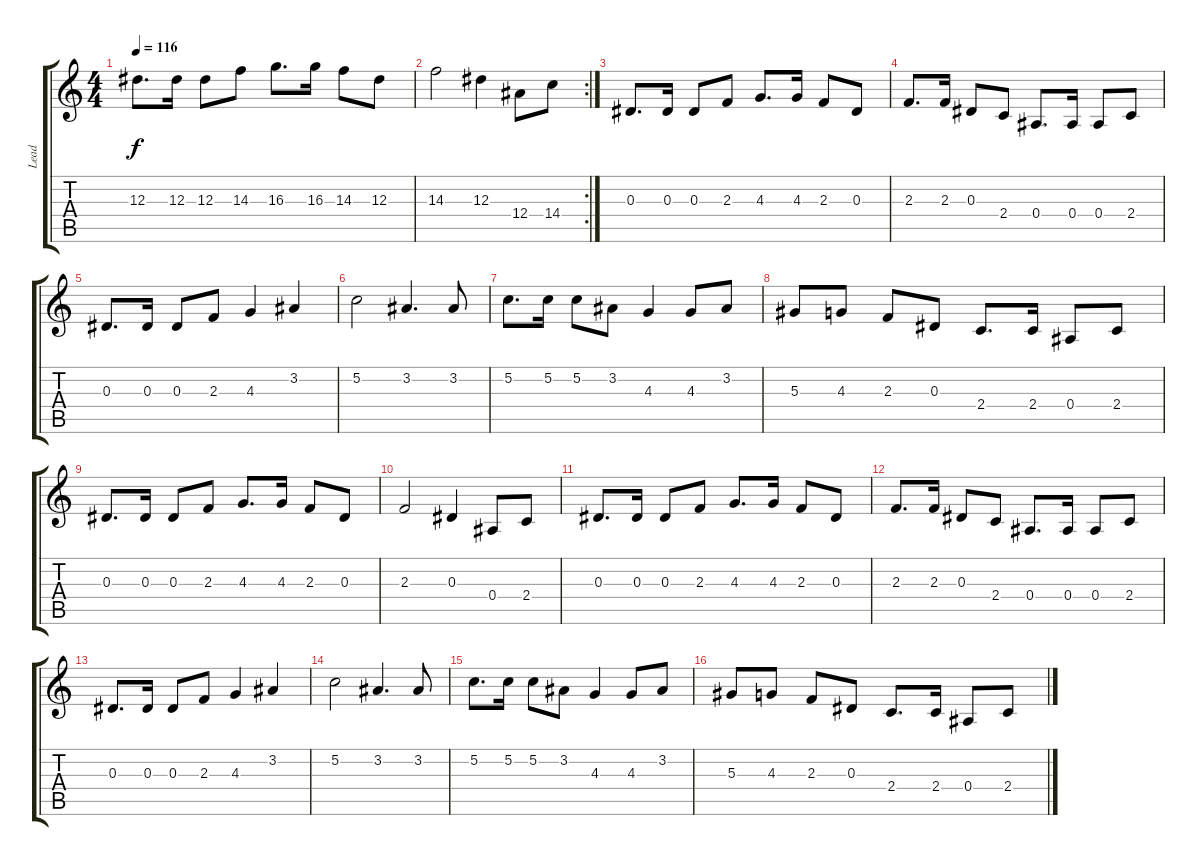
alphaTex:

\track ("Lead" "Lead") {instrument distortionguitar}
\staff {score tabs}
\tuning (C4 G3 Eb3 Bb2 F2 C2) {hide}
\ts (4 4)
\tempo 116
\clef g2
\ks c
12.3.8{d dy f} 12.3.16 12.3.8 14.3.8 16.3.8{d} 16.3.16 14.3.8 12.3.8 |
\rc 2
14.3.2 12.3.4 12.4.8 14.4.8 |
0.3.8{d} 0.3.16 0.3.8 2.3.8 4.3.8{d} 4.3.16 2.3.8 0.3.8 |
2.3.8{d} 2.3.16 0.3.8 2.4.8 0.4.8{d} 0.4.16 0.4.8 2.4.8 |
0.3.8{d} 0.3.16 0.3.8 2.3.8 4.3.4 3.2.4 |
5.2.2 3.2.4{d} 3.2.8 |
5.2.8{d} 5.2.16 5.2.8 3.2.8 4.3.4 4.3.8 3.2.8 |
5.3.8 4.3.8 2.3.8 0.3.8 2.4.8{d} 2.4.16 0.4.8 2.4.8 |
0.3.8{d} 0.3.16 0.3.8 2.3.8 4.3.8{d} 4.3.16 2.3.8 0.3.8 |
2.3.2 0.3.4 0.4.8 2.4.8 |
0.3.8{d} 0.3.16 0.3.8 2.3.8 4.3.8{d} 4.3.16 2.3.8 0.3.8 |
2.3.8{d} 2.3.16 0.3.8 2.4.8 0.4.8{d} 0.4.16 0.4.8 2.4.8 |
0.3.8{d} 0.3.16 0.3.8 2.3.8 4.3.4 3.2.4 |
5.2.2 3.2.4{d} 3.2.8 |
5.2.8{d} 5.2.16 5.2.8 3.2.8 4.3.4 4.3.8 3.2.8 |
5.3.8 4.3.8 2.3.8 0.3.8 2.4.8{d} 2.4.16 0.4.8 2.4.8
